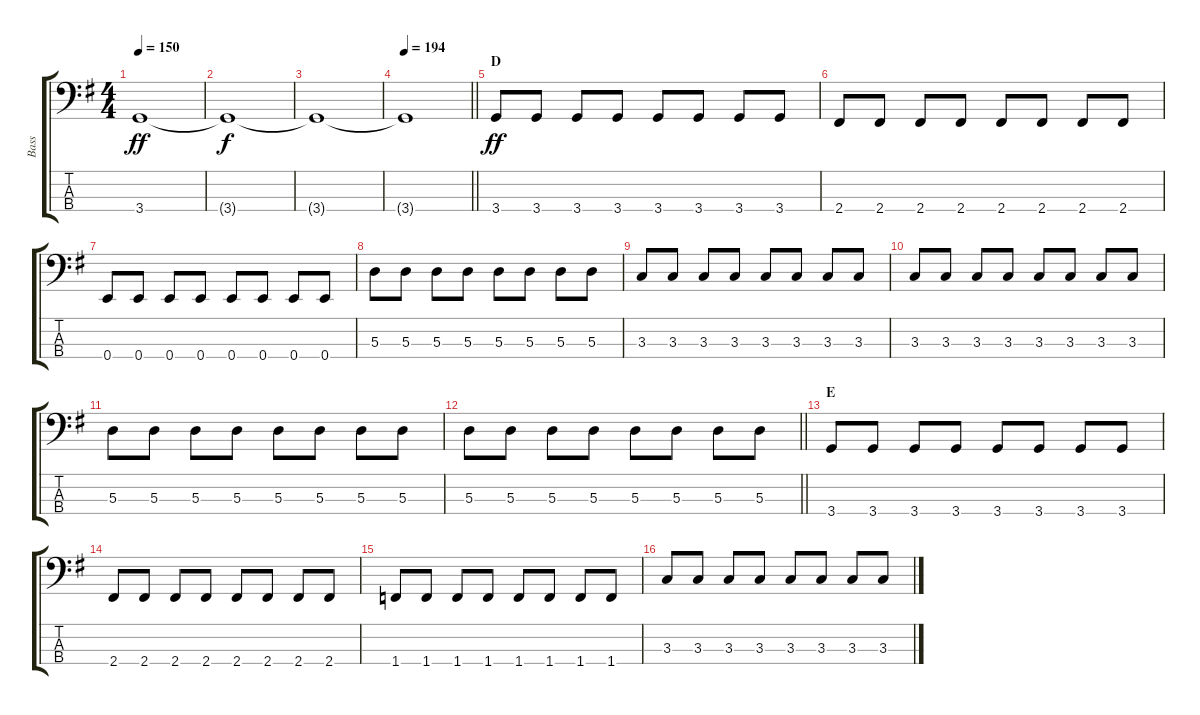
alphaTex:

\track ("Bass" "Bass") {instrument electricbasspick}
\staff {score tabs}
\tuning (G2 D2 A1 E1) {hide}
\ts (4 4)
\tempo 150
\clef f4
\ks g
3.4.1{dy ff} |
3.4{t}.1{dy f} |
3.4{t}.1 |
\tempo 194
\barLineRight lightlight
3.4{t}.1 |
\section ("" "D")
3.4.8{dy ff} 3.4.8 3.4.8 3.4.8 3.4.8 3.4.8 3.4.8 3.4.8 |
2.4.8 2.4.8 2.4.8 2.4.8 2.4.8 2.4.8 2.4.8 2.4.8 |
0.4.8 0.4.8 0.4.8 0.4.8 0.4.8 0.4.8 0.4.8 0.4.8 |
5.3.8 5.3.8 5.3.8 5.3.8 5.3.8 5.3.8 5.3.8 5.3.8 |
3.3.8 3.3.8 3.3.8 3.3.8 3.3.8 3.3.8 3.3.8 3.3.8 |
3.3.8 3.3.8 3.3.8 3.3.8 3.3.8 3.3.8 3.3.8 3.3.8 |
5.3.8 5.3.8 5.3.8 5.3.8 5.3.8 5.3.8 5.3.8 5.3.8 |
\barLineRight lightlight
5.3.8 5.3.8 5.3.8 5.3.8 5.3.8 5.3.8 5.3.8 5.3.8 |
\section ("" "E")
3.4.8 3.4.8 3.4.8 3.4.8 3.4.8 3.4.8 3.4.8 3.4.8 |
2.4.8 2.4.8 2.4.8 2.4.8 2.4.8 2.4.8 2.4.8 2.4.8 |
1.4.8 1.4.8 1.4.8 1.4.8 1.4.8 1.4.8 1.4.8 1.4.8 |
3.3.8 3.3.8 3.3.8 3.3.8 3.3.8 3.3.8 3.3.8 3.3.8
